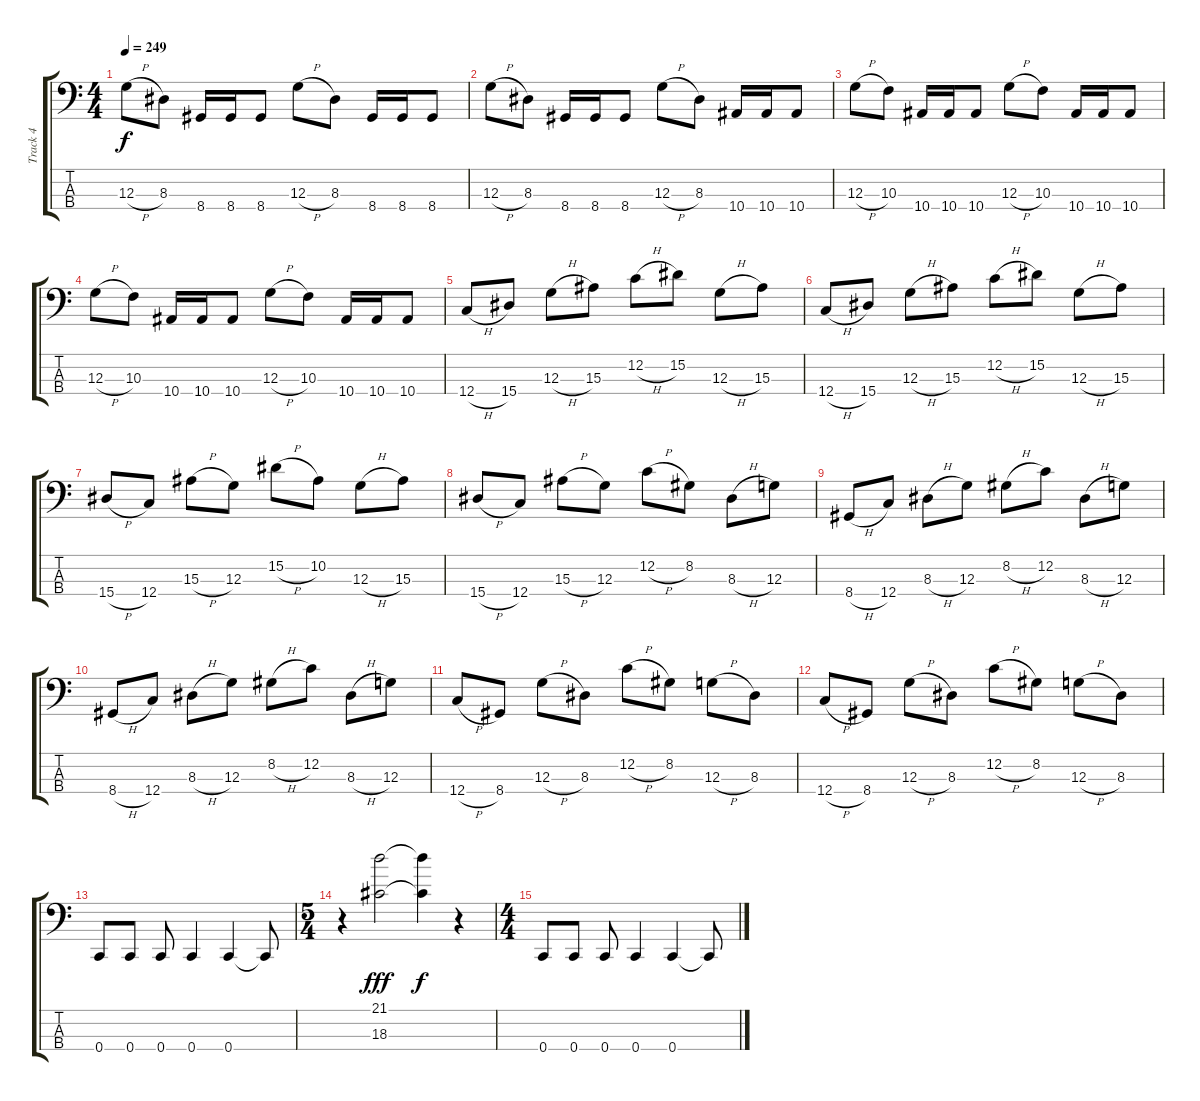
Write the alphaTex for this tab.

\track ("Track 4" "Track 4") {instrument electricbasspick}
\staff {score tabs}
\tuning (F2 C2 G1 C1) {hide}
\ts (4 4)
\tempo 249
\clef f4
\ks c
12.3{h}.8{dy f} 8.3.8 8.4.16 8.4.16 8.4.8 12.3{h}.8 8.3.8 8.4.16 8.4.16 8.4.8 |
12.3{h}.8 8.3.8 8.4.16 8.4.16 8.4.8 12.3{h}.8 8.3.8 10.4.16 10.4.16 10.4.8 |
12.3{h}.8 10.3.8 10.4.16 10.4.16 10.4.8 12.3{h}.8 10.3.8 10.4.16 10.4.16 10.4.8 |
12.3{h}.8 10.3.8 10.4.16 10.4.16 10.4.8 12.3{h}.8 10.3.8 10.4.16 10.4.16 10.4.8 |
12.4{h}.8 15.4.8 12.3{h}.8 15.3.8 12.2{h}.8 15.2.8 12.3{h}.8 15.3.8 |
12.4{h}.8 15.4.8 12.3{h}.8 15.3.8 12.2{h}.8 15.2.8 12.3{h}.8 15.3.8 |
15.4{h}.8 12.4.8 15.3{h}.8 12.3.8 15.2{h}.8 10.2.8 12.3{h}.8 15.3.8 |
15.4{h}.8 12.4.8 15.3{h}.8 12.3.8 12.2{h}.8 8.2.8 8.3{h}.8 12.3.8 |
8.4{h}.8 12.4.8 8.3{h}.8 12.3.8 8.2{h}.8 12.2.8 8.3{h}.8 12.3.8 |
8.4{h}.8 12.4.8 8.3{h}.8 12.3.8 8.2{h}.8 12.2.8 8.3{h}.8 12.3.8 |
12.4{h}.8 8.4.8 12.3{h}.8 8.3.8 12.2{h}.8 8.2.8 12.3{h}.8 8.3.8 |
12.4{h}.8 8.4.8 12.3{h}.8 8.3.8 12.2{h}.8 8.2.8 12.3{h}.8 8.3.8 |
0.4.8 0.4.8 0.4.8 0.4.4 0.4.4 0.4{t}.8 |
\ts (5 4)
r.4{instrument reversecymbal} (21.1 18.3).2{dy fff} (21.1{t} 18.3{t}).4{dy f} r.4{instrument electricbasspick} |
\ts (4 4)
0.4.8 0.4.8 0.4.8 0.4.4 0.4.4 0.4{t}.8
